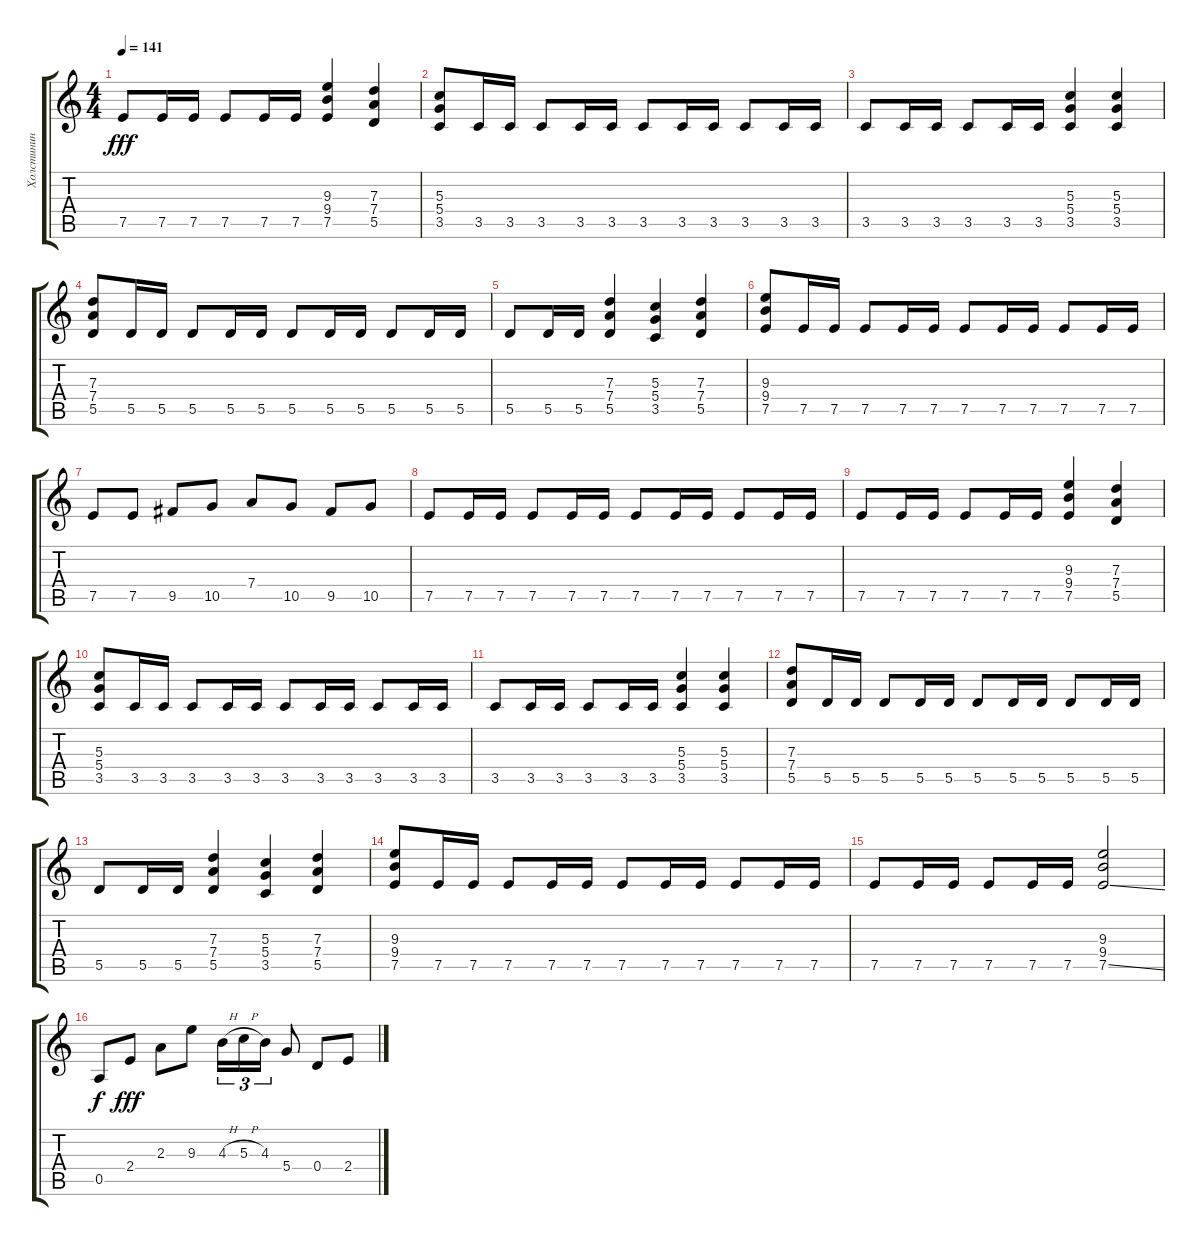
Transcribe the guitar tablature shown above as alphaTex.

\track ("Холстинин" "Холстинин") {instrument overdrivenguitar}
\staff {score tabs}
\tuning (E4 B3 G3 D3 A2 E2) {hide}
\ts (4 4)
\tempo 141
\clef g2
\ks c
7.5.8{dy fff} 7.5.16 7.5.16 7.5.8 7.5.16 7.5.16 (9.3 9.4 7.5).4 (7.3 7.4 5.5).4 |
(5.3 5.4 3.5).8 3.5.16 3.5.16 3.5.8 3.5.16 3.5.16 3.5.8 3.5.16 3.5.16 3.5.8 3.5.16 3.5.16 |
3.5.8 3.5.16 3.5.16 3.5.8 3.5.16 3.5.16 (5.3 5.4 3.5).4 (5.3 5.4 3.5).4 |
(7.3 7.4 5.5).8 5.5.16 5.5.16 5.5.8 5.5.16 5.5.16 5.5.8 5.5.16 5.5.16 5.5.8 5.5.16 5.5.16 |
5.5.8 5.5.16 5.5.16 (7.3 7.4 5.5).4 (5.3 5.4 3.5).4 (7.3 7.4 5.5).4 |
(9.3 9.4 7.5).8 7.5.16 7.5.16 7.5.8 7.5.16 7.5.16 7.5.8 7.5.16 7.5.16 7.5.8 7.5.16 7.5.16 |
7.5.8 7.5.8 9.5.8 10.5.8 7.4.8 10.5.8 9.5.8 10.5.8 |
7.5.8 7.5.16 7.5.16 7.5.8 7.5.16 7.5.16 7.5.8 7.5.16 7.5.16 7.5.8 7.5.16 7.5.16 |
7.5.8 7.5.16 7.5.16 7.5.8 7.5.16 7.5.16 (9.3 9.4 7.5).4 (7.3 7.4 5.5).4 |
(5.3 5.4 3.5).8 3.5.16 3.5.16 3.5.8 3.5.16 3.5.16 3.5.8 3.5.16 3.5.16 3.5.8 3.5.16 3.5.16 |
3.5.8 3.5.16 3.5.16 3.5.8 3.5.16 3.5.16 (5.3 5.4 3.5).4 (5.3 5.4 3.5).4 |
(7.3 7.4 5.5).8 5.5.16 5.5.16 5.5.8 5.5.16 5.5.16 5.5.8 5.5.16 5.5.16 5.5.8 5.5.16 5.5.16 |
5.5.8 5.5.16 5.5.16 (7.3 7.4 5.5).4 (5.3 5.4 3.5).4 (7.3 7.4 5.5).4 |
(9.3 9.4 7.5).8 7.5.16 7.5.16 7.5.8 7.5.16 7.5.16 7.5.8 7.5.16 7.5.16 7.5.8 7.5.16 7.5.16 |
7.5.8 7.5.16 7.5.16 7.5.8 7.5.16 7.5.16 (9.3 9.4 7.5{ss}).2 |
0.5.8{dy f} 2.4.8{dy fff} 2.3.8 9.3.8 4.3{h}.16{tu (3 2)} 5.3{h}.16{tu (3 2)} 4.3.16{tu (3 2)} 5.4.8 0.4.8 2.4.8
